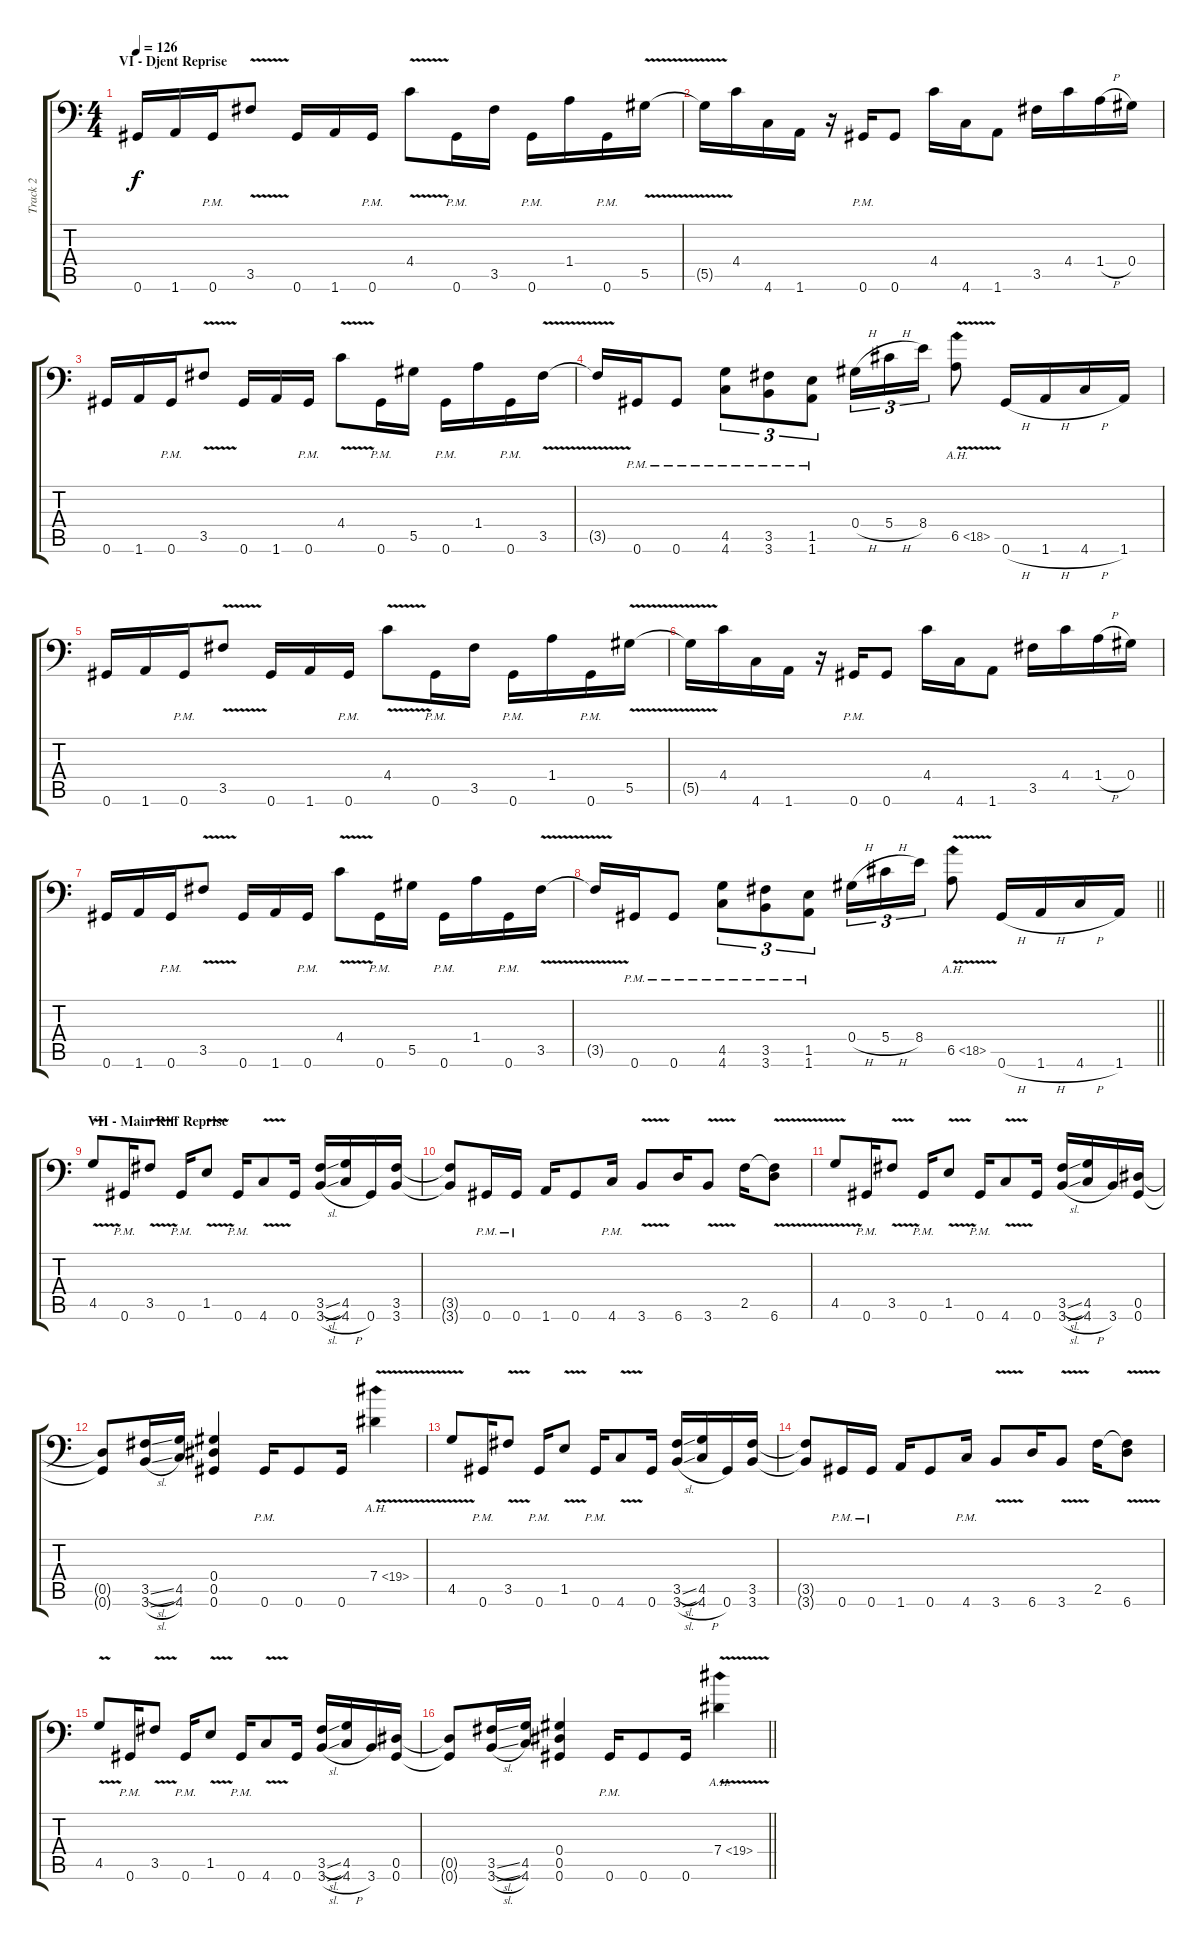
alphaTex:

\track ("Track 2" "Track 2") {instrument distortionguitar}
\staff {score tabs}
\tuning (Bb3 F3 Db3 Ab2 Eb2 Ab1) {hide}
\ts (4 4)
\section ("" "VI - Djent Reprise")
\tempo 126
\clef f4
\ks c
0.6.16{dy f} 1.6.16 0.6{pm}.16 3.5{v}.8 0.6.16 1.6.16 0.6{pm}.16 4.4{v}.8 0.6{pm}.16 3.5.16 0.6{pm}.16 1.4.16 0.6{pm}.16 5.5{v}.16 |
5.5{t}.16 4.4.16 4.6.16 1.6.16 r.16 0.6{pm}.16 0.6.8 4.4.16 4.6.16 1.6.8 3.5.16 4.4.16 1.4{h}.16 0.4.16 |
0.6.16 1.6.16 0.6{pm}.16 3.5{v}.8 0.6.16 1.6.16 0.6{pm}.16 4.4{v}.8 0.6{pm}.16 5.5.16 0.6{pm}.16 1.4.16 0.6{pm}.16 3.5{v}.16 |
3.5{t}.16 0.6{pm}.16 0.6{pm}.8 (4.5{pm} 4.6{pm}).8{tu (3 2)} (3.5{pm} 3.6{pm}).8{tu (3 2)} (1.5{pm} 1.6{pm}).8{tu (3 2)} 0.4{h}.16{tu (3 2)} 5.4{h}.16{tu (3 2)} 8.4.16{tu (3 2)} 6.5{ah 12 v}.8 0.6{h}.16 1.6{h}.16 4.6{h}.16 1.6.16 |
0.6.16 1.6.16 0.6{pm}.16 3.5{v}.8 0.6.16 1.6.16 0.6{pm}.16 4.4{v}.8 0.6{pm}.16 3.5.16 0.6{pm}.16 1.4.16 0.6{pm}.16 5.5{v}.16 |
5.5{t}.16 4.4.16 4.6.16 1.6.16 r.16 0.6{pm}.16 0.6.8 4.4.16 4.6.16 1.6.8 3.5.16 4.4.16 1.4{h}.16 0.4.16 |
0.6.16 1.6.16 0.6{pm}.16 3.5{v}.8 0.6.16 1.6.16 0.6{pm}.16 4.4{v}.8 0.6{pm}.16 5.5.16 0.6{pm}.16 1.4.16 0.6{pm}.16 3.5{v}.16 |
\barLineRight lightlight
3.5{t}.16 0.6{pm}.16 0.6{pm}.8 (4.5{pm} 4.6{pm}).8{tu (3 2)} (3.5{pm} 3.6{pm}).8{tu (3 2)} (1.5{pm} 1.6{pm}).8{tu (3 2)} 0.4{h}.16{tu (3 2)} 5.4{h}.16{tu (3 2)} 8.4.16{tu (3 2)} 6.5{ah 12 v}.8 0.6{h}.16 1.6{h}.16 4.6{h}.16 1.6.16 |
\section ("" "VII - Main Riff Reprise")
4.5{v}.8 0.6{pm}.16 3.5{v}.8 0.6{pm}.16 1.5{v}.8 0.6{pm}.16 4.6{v}.8 0.6.16 (3.5{sl} 3.6{sl}).16 (4.5 4.6{h}).16 0.6.16 (3.5 3.6).16 |
(3.5{t} 3.6{t}).8 0.6{pm}.16 0.6{pm}.16 1.6.16 0.6.8 4.6{pm}.16 3.6{v}.8 6.6.16 3.6{v}.8 2.5.16 (2.5{t} 6.6{v}).8 |
4.5{v}.8 0.6{pm}.16 3.5{v}.8 0.6{pm}.16 1.5{v}.8 0.6{pm}.16 4.6{v}.8 0.6.16 (3.5{sl} 3.6{sl}).16 (4.5 4.6{h}).16 3.6.16 (0.5 0.6).16 |
(0.5{t} 0.6{t}).8 (3.5{sl} 3.6{sl}).16 (4.5 4.6).16 (0.4 0.5 0.6).4 0.6{pm}.16 0.6.8 0.6.16 7.4{ah 12 v}.4 |
4.5{v}.8 0.6{pm}.16 3.5{v}.8 0.6{pm}.16 1.5{v}.8 0.6{pm}.16 4.6{v}.8 0.6.16 (3.5{sl} 3.6{sl}).16 (4.5 4.6{h}).16 0.6.16 (3.5 3.6).16 |
(3.5{t} 3.6{t}).8 0.6{pm}.16 0.6{pm}.16 1.6.16 0.6.8 4.6{pm}.16 3.6{v}.8 6.6.16 3.6{v}.8 2.5.16 (2.5{t} 6.6{v}).8 |
4.5{v}.8 0.6{pm}.16 3.5{v}.8 0.6{pm}.16 1.5{v}.8 0.6{pm}.16 4.6{v}.8 0.6.16 (3.5{sl} 3.6{sl}).16 (4.5 4.6{h}).16 3.6.16 (0.5 0.6).16 |
\barLineRight lightlight
(0.5{t} 0.6{t}).8 (3.5{sl} 3.6{sl}).16 (4.5 4.6).16 (0.4 0.5 0.6).4 0.6{pm}.16 0.6.8 0.6.16 7.4{ah 12 v}.4
